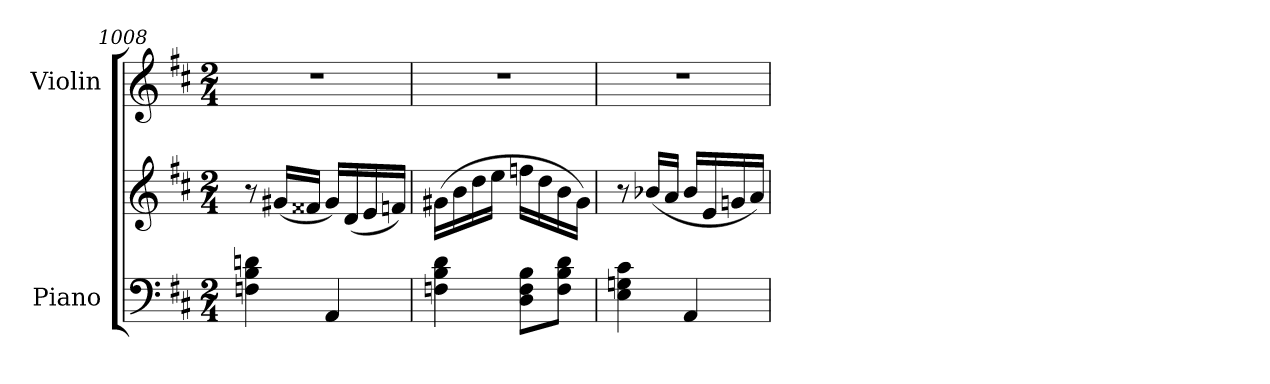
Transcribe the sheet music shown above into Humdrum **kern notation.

**kern	**kern	**kern
*part2	*part2	*part1
*staff3	*staff2	*staff1
*I"Piano	*	*I"Violin
*I'Pno.	*	*I'Vln.
!!LO:LB:g=z
*clefF4	*clefG2	*clefG2
*k[f#c#]	*k[f#c#]	*k[f#c#]
*M2/4	*M2/4	*M2/4
=1008	=1008	=1008
4Fn\ 4B\ 4dn\	8r	2r
.	(16g#X/LL	.
.	16f##X/JJ	.
4AA/	16g#/LL)	.
.	(16d/	.
.	16e/	.
.	16fn/JJ)	.
=1009	=1009	=1009
4Fn\ 4B\ 4d\	(16g#X\LL	2r
.	16b\	.
.	16dd\	.
.	16ee\JJ	.
8D\ 8F\ 8B\L	16ffn\LL	.
.	16dd\	.
8F\ 8B\ 8d\J	16b\	.
.	16g#\JJ)	.
=1010	=1010	=1010
4E\ 4Gn\ 4c#\	8r	2r
.	(16b-X/LL	.
.	16a/JJ	.
4AA/	16b-/LL	.
.	16e/	.
.	16gn/	.
.	16a/JJ)	.
=	=	=
*-	*-	*-
